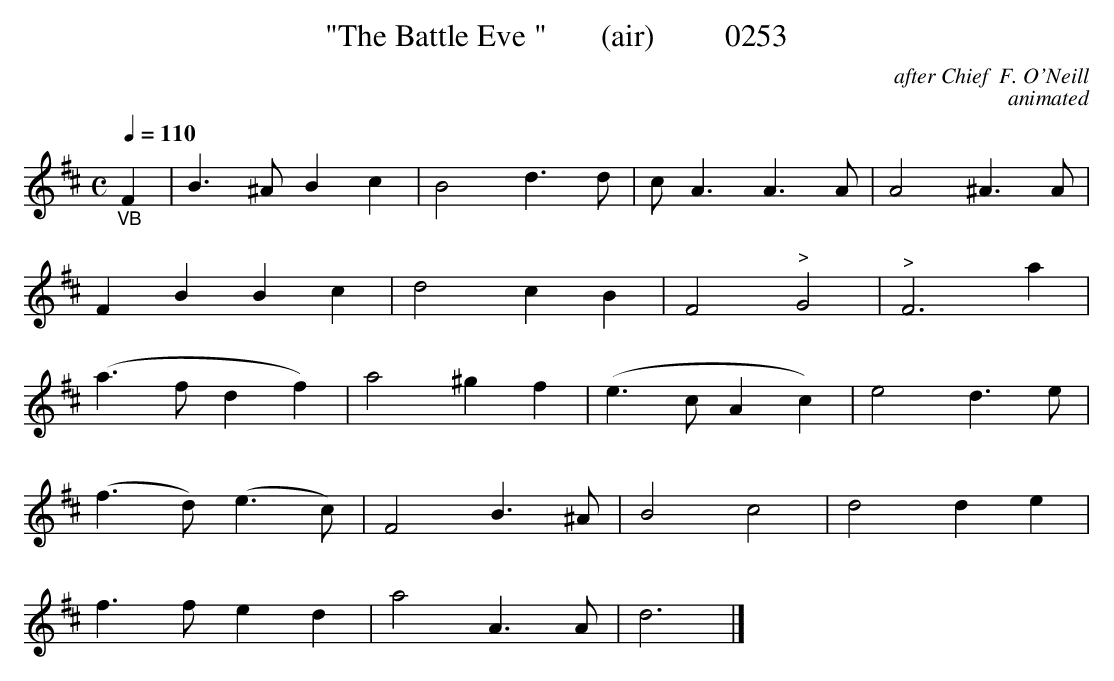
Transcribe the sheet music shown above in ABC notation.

X:1
T:"The Battle Eve "       (air)         0253
C:after Chief  F. O'Neill
C:animated
Q:1/4=110
M:C
L:1/8
K:D
"_VB"F2|B3^A B2c2|B4d3d|c A3A3A|A4^A3A|
F2B2B2c2|d4c2B2|F4"^>"G4|"^>"F6a2|
(a3f d2f2)|a4^g2f2|(e3c A2c2)|e4d3e|
(f3d) (e3c)|F4B3^A|B4c4|d4d2e2|
f3f e2d2|a4A3A|d6|]
